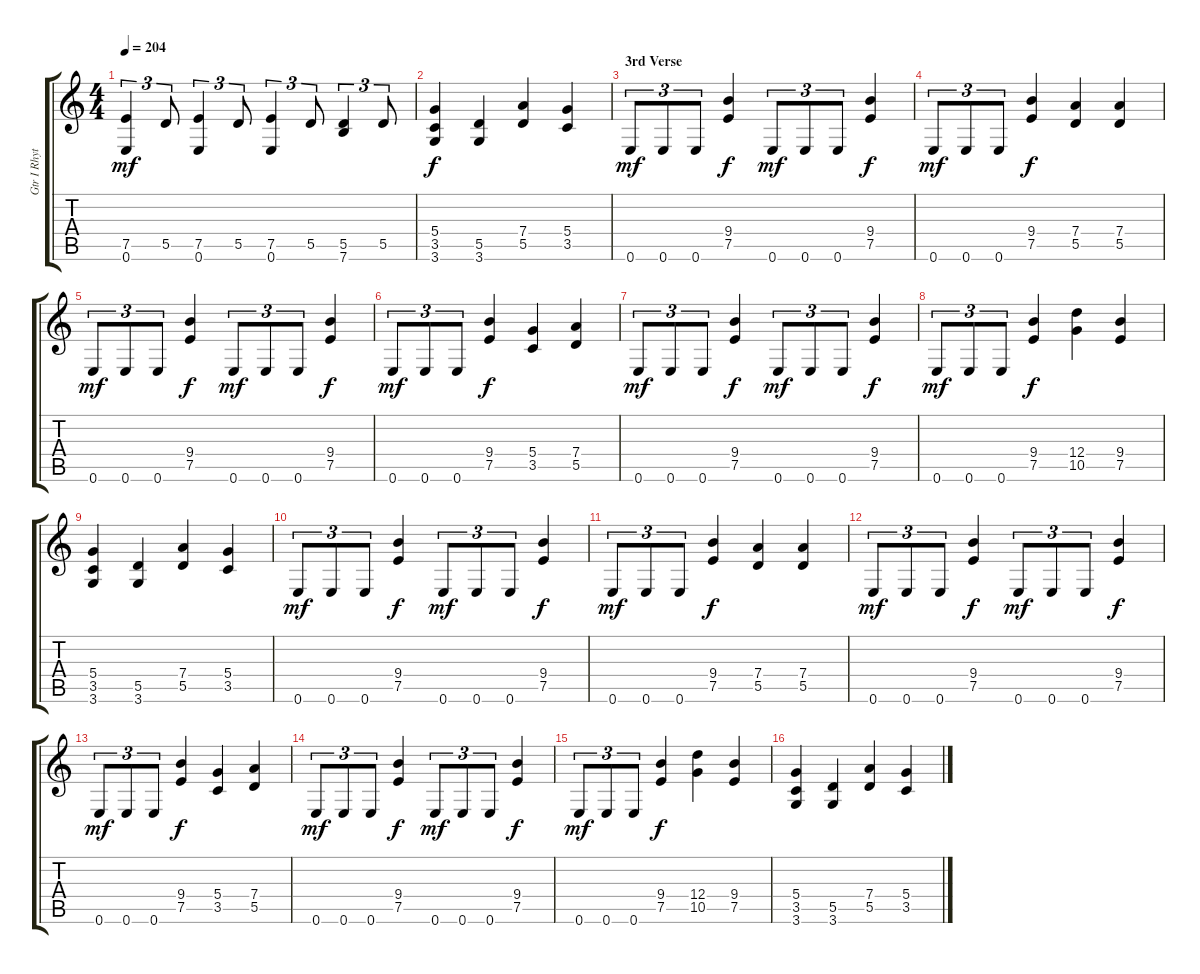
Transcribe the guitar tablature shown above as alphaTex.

\track ("Gtr I Rhytm" "Gtr I Rhyt") {instrument overdrivenguitar}
\staff {score tabs}
\tuning (E4 B3 G3 D3 A2 E2) {hide}
\ts (4 4)
\tempo 204
\clef g2
\ks c
(7.5 0.6).4{tu (3 2) dy mf} 5.5.8{tu (3 2)} (7.5 0.6).4{tu (3 2)} 5.5.8{tu (3 2)} (7.5 0.6).4{tu (3 2)} 5.5.8{tu (3 2)} (5.5 7.6).4{tu (3 2)} 5.5.8{tu (3 2)} |
(5.4 3.5 3.6).4{dy f} (5.5 3.6).4 (7.4 5.5).4 (5.4 3.5).4 |
\section ("" "3rd Verse")
0.6.8{tu (3 2) dy mf} 0.6.8{tu (3 2)} 0.6.8{tu (3 2)} (9.4 7.5).4{dy f} 0.6.8{tu (3 2) dy mf} 0.6.8{tu (3 2)} 0.6.8{tu (3 2)} (9.4 7.5).4{dy f} |
0.6.8{tu (3 2) dy mf} 0.6.8{tu (3 2)} 0.6.8{tu (3 2)} (9.4 7.5).4{dy f} (7.4 5.5).4 (7.4 5.5).4 |
0.6.8{tu (3 2) dy mf} 0.6.8{tu (3 2)} 0.6.8{tu (3 2)} (9.4 7.5).4{dy f} 0.6.8{tu (3 2) dy mf} 0.6.8{tu (3 2)} 0.6.8{tu (3 2)} (9.4 7.5).4{dy f} |
0.6.8{tu (3 2) dy mf} 0.6.8{tu (3 2)} 0.6.8{tu (3 2)} (9.4 7.5).4{dy f} (5.4 3.5).4 (7.4 5.5).4 |
0.6.8{tu (3 2) dy mf} 0.6.8{tu (3 2)} 0.6.8{tu (3 2)} (9.4 7.5).4{dy f} 0.6.8{tu (3 2) dy mf} 0.6.8{tu (3 2)} 0.6.8{tu (3 2)} (9.4 7.5).4{dy f} |
0.6.8{tu (3 2) dy mf} 0.6.8{tu (3 2)} 0.6.8{tu (3 2)} (9.4 7.5).4{dy f} (12.4 10.5).4 (9.4 7.5).4 |
(5.4 3.5 3.6).4 (5.5 3.6).4 (7.4 5.5).4 (5.4 3.5).4 |
0.6.8{tu (3 2) dy mf} 0.6.8{tu (3 2)} 0.6.8{tu (3 2)} (9.4 7.5).4{dy f} 0.6.8{tu (3 2) dy mf} 0.6.8{tu (3 2)} 0.6.8{tu (3 2)} (9.4 7.5).4{dy f} |
0.6.8{tu (3 2) dy mf} 0.6.8{tu (3 2)} 0.6.8{tu (3 2)} (9.4 7.5).4{dy f} (7.4 5.5).4 (7.4 5.5).4 |
0.6.8{tu (3 2) dy mf} 0.6.8{tu (3 2)} 0.6.8{tu (3 2)} (9.4 7.5).4{dy f} 0.6.8{tu (3 2) dy mf} 0.6.8{tu (3 2)} 0.6.8{tu (3 2)} (9.4 7.5).4{dy f} |
0.6.8{tu (3 2) dy mf} 0.6.8{tu (3 2)} 0.6.8{tu (3 2)} (9.4 7.5).4{dy f} (5.4 3.5).4 (7.4 5.5).4 |
0.6.8{tu (3 2) dy mf} 0.6.8{tu (3 2)} 0.6.8{tu (3 2)} (9.4 7.5).4{dy f} 0.6.8{tu (3 2) dy mf} 0.6.8{tu (3 2)} 0.6.8{tu (3 2)} (9.4 7.5).4{dy f} |
0.6.8{tu (3 2) dy mf} 0.6.8{tu (3 2)} 0.6.8{tu (3 2)} (9.4 7.5).4{dy f} (12.4 10.5).4 (9.4 7.5).4 |
(5.4 3.5 3.6).4 (5.5 3.6).4 (7.4 5.5).4 (5.4 3.5).4
